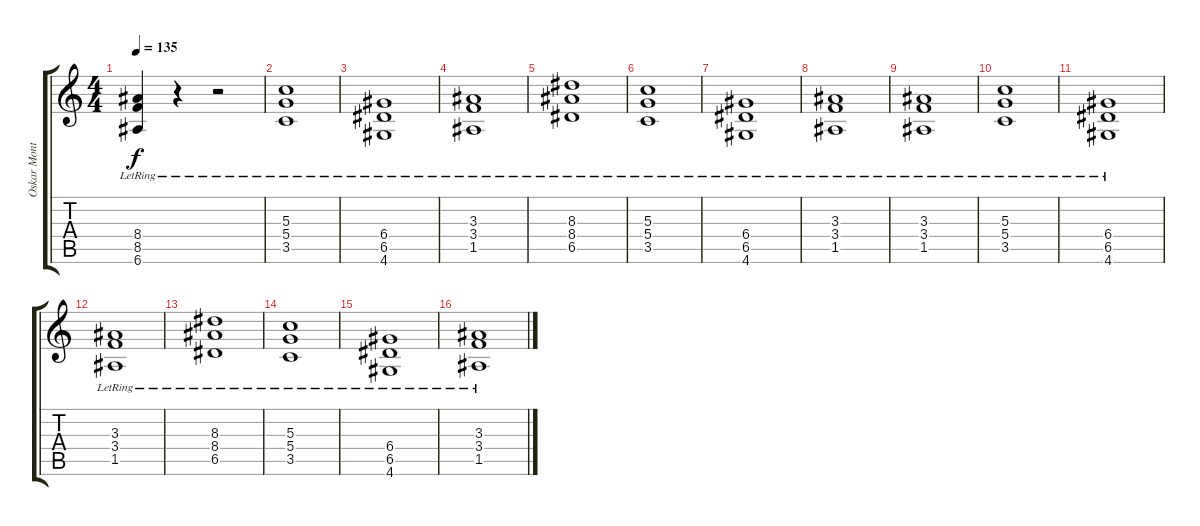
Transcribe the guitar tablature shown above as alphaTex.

\track ("Oskar Montelius" "Oskar Mont") {instrument acousticguitarnylon}
\staff {score tabs}
\tuning (E4 B3 G3 D3 A2 E2) {hide}
\ts (4 4)
\tempo 135
\clef g2
\ks c
(8.4 8.5{lr} 6.6).4{dy f} r.4 r.2 |
(5.3 5.4 3.5{lr}).1 |
(6.4 6.5{lr} 4.6).1 |
(3.3 3.4 1.5{lr}).1 |
(8.3 8.4 6.5{lr}).1 |
(5.3 5.4 3.5{lr}).1 |
(6.4 6.5{lr} 4.6).1 |
(3.3 3.4 1.5{lr}).1 |
(3.3 3.4 1.5{lr}).1 |
(5.3 5.4 3.5{lr}).1 |
(6.4 6.5{lr} 4.6).1 |
(3.3 3.4 1.5{lr}).1 |
(8.3 8.4 6.5{lr}).1 |
(5.3 5.4 3.5{lr}).1 |
(6.4 6.5{lr} 4.6).1 |
(3.3 3.4 1.5{lr}).1
